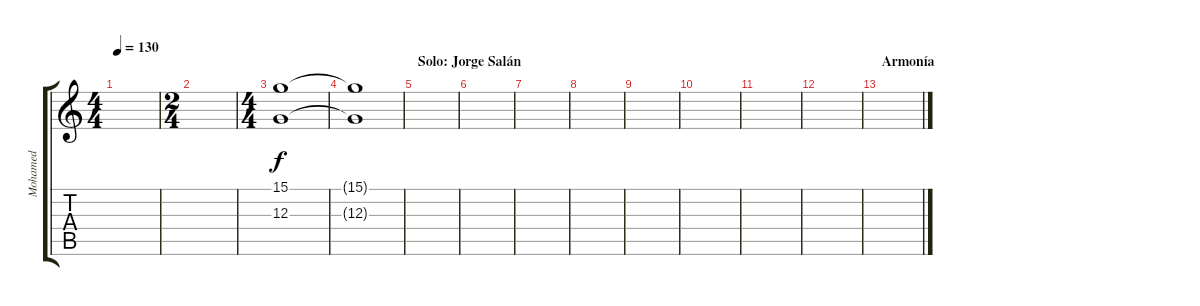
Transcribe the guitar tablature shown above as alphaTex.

\track ("Mohamed" "Mohamed") {instrument violin}
\staff {score tabs}
\tuning (E4 B3 G3 D3 A2 E2) {hide}
\ts (4 4)
\tempo 130
\clef g2
\ks c
|
\ts (2 4)
|
\ts (4 4)
(15.1 12.3).1{volume 7 instrument stringensemble1} |
(15.1{t} 12.3{t}).1 |
\section ("" "Solo: Jorge Salán")
|
|
|
|
|
|
|
|
\section ("" "Armonía")
